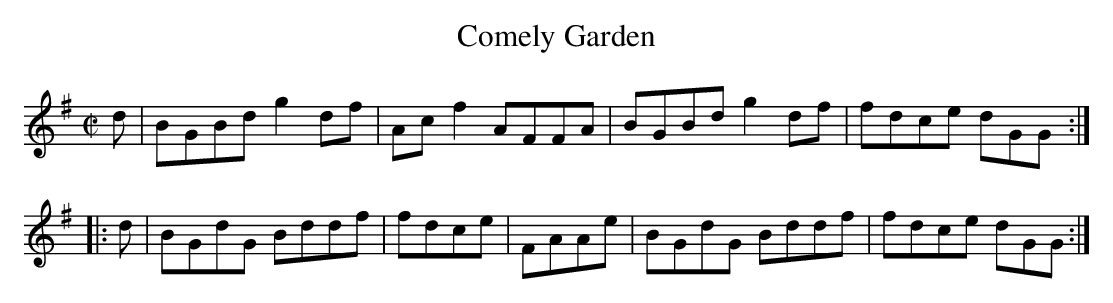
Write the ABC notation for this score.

X:1
T:Comely Garden
M:C|
L:1/8
K:G
d|BGBd g2 df|Ac f2 AFFA|BGBd g2 df|fdce dGG:|
|:d|BGdG Bddf|fdce|FAAe|BGdG Bddf|fdce dGG:|]
